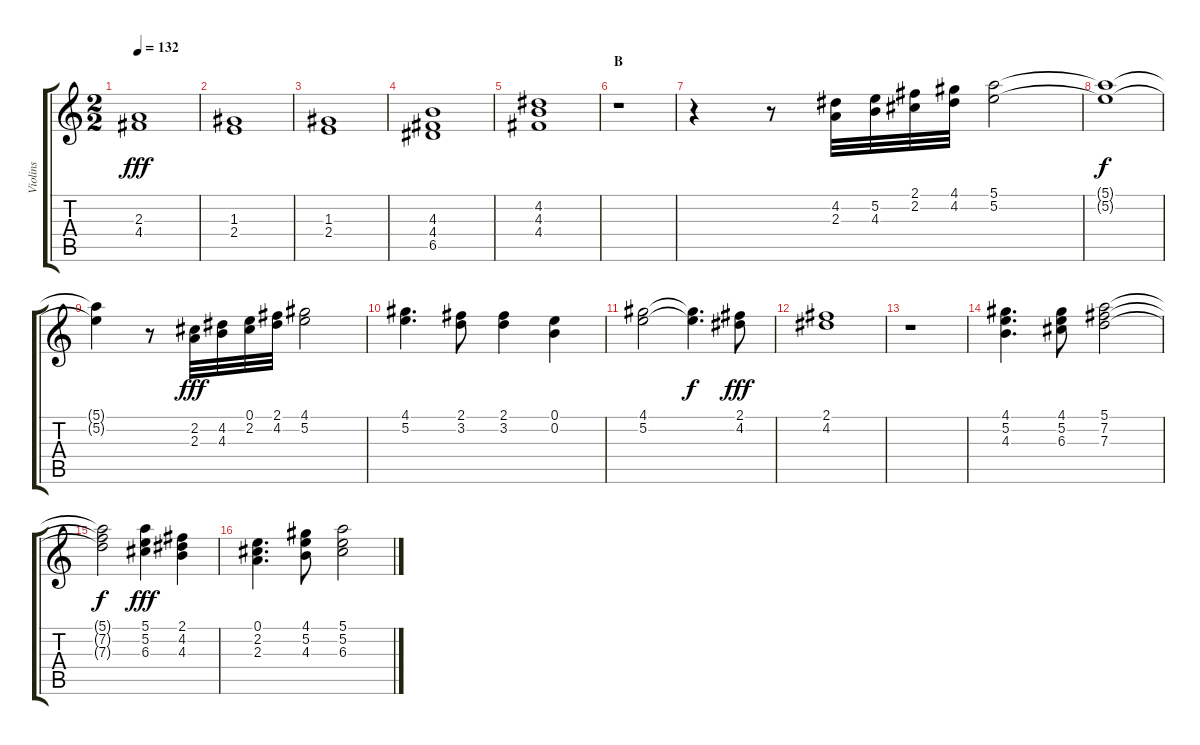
\track ("Violins" "Violins") {instrument stringensemble1}
\staff {score tabs}
\tuning (E5 B4 G4 D4 A3 E3) {hide}
\ts (2 2)
\tempo 132
\clef g2
\ks c
(2.3 4.4).1{dy fff} |
(1.3 2.4).1 |
(1.3 2.4).1 |
(4.3 4.4 6.5).1 |
(4.2 4.3 4.4).1 |
\section ("" "B")
r.1 |
r.4 r.8 (4.2 2.3).32{instrument violin} (5.2 4.3).32 (2.1 2.2).32 (4.1 4.2).32 (5.1 5.2).2 |
(5.1{t} 5.2{t}).1{dy f} |
(5.1{t} 5.2{t}).4 r.8 (2.2 2.3).32{dy fff} (4.2 4.3).32 (0.1 2.2).32 (2.1 4.2).32 (4.1 5.2).2 |
(4.1 5.2).4{d} (2.1 3.2).8 (2.1 3.2).4 (0.1 0.2).4 |
(4.1 5.2).2 (4.1{t} 5.2{t}).4{d dy f} (2.1 4.2).8{dy fff} |
(2.1 4.2).1 |
r.1 |
(4.1 5.2 4.3).4{d instrument stringensemble1} (4.1 5.2 6.3).8 (5.1 7.2 7.3).2 |
(5.1{t} 7.2{t} 7.3{t}).2{dy f} (5.1 5.2 6.3).4{dy fff} (2.1 4.2 4.3).4 |
(0.1 2.2 2.3).4{d} (4.1 5.2 4.3).8 (5.1 5.2 6.3).2
